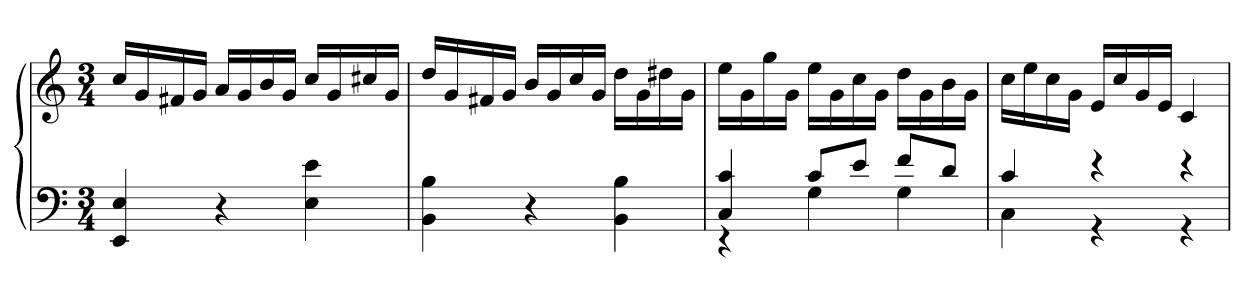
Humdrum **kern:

**kern	**kern
*part1	*part1
*staff2	*staff1
*clefF4	*clefG2
*k[]	*k[]
*M3/4	*M3/4
=	=
4EE 4E	16ccLL
.	16g
.	16f#X
.	16gJJ
4r	16aLL
.	16g
.	16b
.	16gJJ
4E 4e	16ccLL
.	16g
.	16cc#X
.	16gJJ
=	=
4BB 4B	16ddLL
.	16g
.	16f#X
.	16gJJ
4r	16bLL
.	16g
.	16cc
.	16gJJ
4BB 4B	16ddLL
.	16g
.	16dd#X
.	16gJJ
=	=
*^	*
4C 4c	4r	16eeLL
.	.	16g
.	.	16gg
.	.	16gJJ
8cL	4G	16eeLL
.	.	16g
8eJ	.	16cc
.	.	16gJJ
8fL	4G	16ddLL
.	.	16g
8dJ	.	16b
.	.	16gJJ
=	=	=
4c	4C	16ccLL
.	.	16ee
.	.	16cc
.	.	16gJJ
4r	4r	16eLL
.	.	16cc
.	.	16g
.	.	16eJJ
4r	4r	4c
*v	*v	*
=	=
*-	*-
